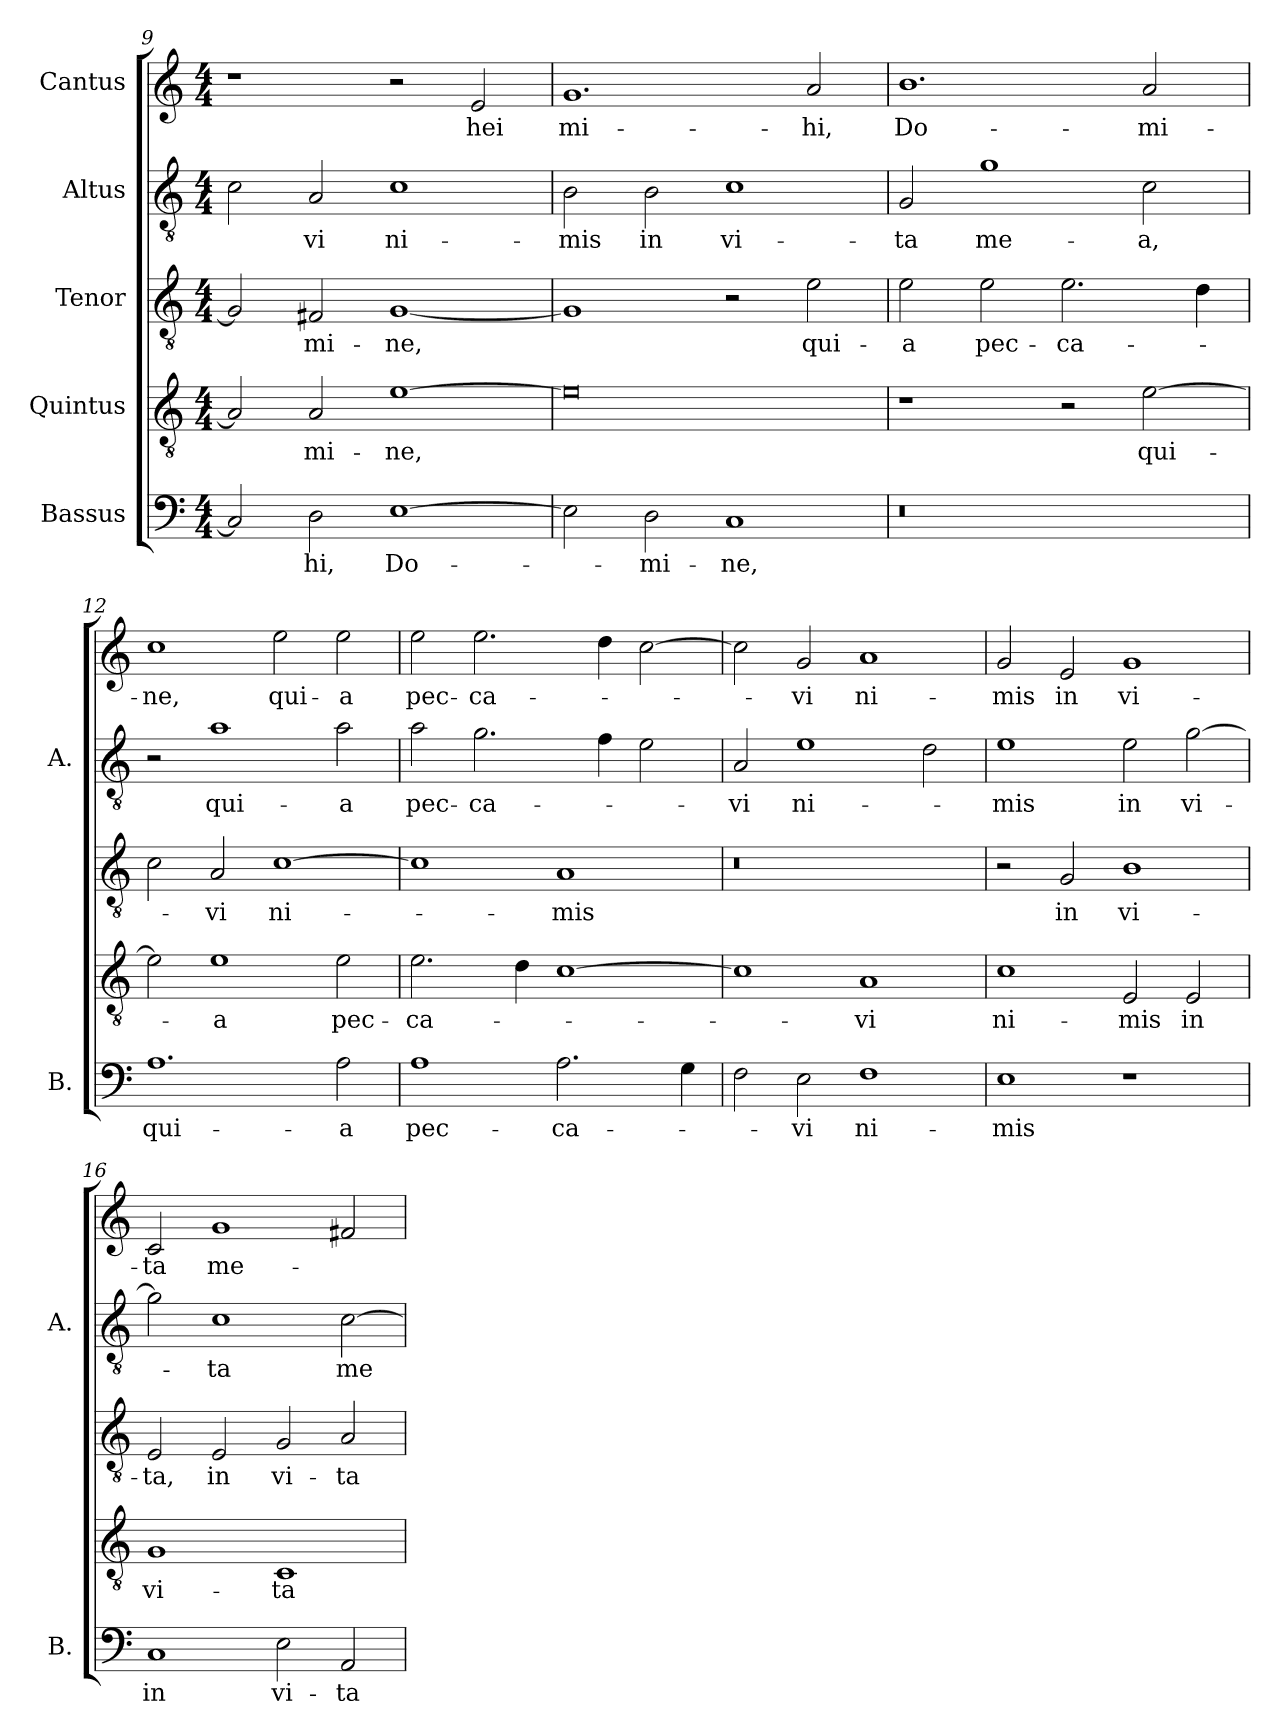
**kern	**text	**kern	**text	**kern	**text	**kern	**text	**kern	**text
*part5	*part5	*part4	*part4	*part3	*part3	*part2	*part2	*part1	*part1
*staff5	*staff5	*staff4	*staff4	*staff3	*staff3	*staff2	*staff2	*staff1	*staff1
*I"Bassus	*	*I"Quintus	*	*I"Tenor	*	*I"Altus	*	*I"Cantus	*
*I'B.	*	*	*	*	*	*I'A.	*	*	*
*clefF4	*	*clefGv2	*	*clefGv2	*	*clefGv2	*	*clefG2	*
*k[]	*	*k[]	*	*k[]	*	*k[]	*	*k[]	*
*C:	*	*C:	*	*C:	*	*C:	*	*C:	*
*M4/4	*	*M4/4	*	*M4/4	*	*M4/4	*	*M4/4	*
=9	=9	=9	=9	=9	=9	=9	=9	=9	=9
2C/]	.	2A/]	.	2G/]	.	2c\	.	1r	.
2D\	-hi,	2A/	-mi-	2F#X/	-mi-	2A/	-vi	.	.
[1E\	Do-	[1e\	-ne,	[1G/	-ne,	1c\	ni-	2r	.
.	.	.	.	.	.	.	.	2e/	hei
=10	=10	=10	=10	=10	=10	=10	=10	=10	=10
2E\]	.	0e\]	.	1G/]	.	2B\	-mis	1.g/	mi-
2D\	-mi-	.	.	.	.	2B\	in	.	.
1C/	-ne,	.	.	2r	.	1c\	vi-	.	.
.	.	.	.	2e\	qui-	.	.	2a/	-hi,
=11	=11	=11	=11	=11	=11	=11	=11	=11	=11
!LO:N:vis=0	!	!	!	!	!	!	!	!	!
1r	.	1r	.	2e\	-a	2G/	-ta	1.b\	Do-
.	.	.	.	2e\	pec-	1g\	me-	.	.
1ryy	.	2r	.	2.e\	-ca-	.	.	.	.
.	.	[2e\	qui-	.	.	2c\	-a,	2a/	-mi-
.	.	.	.	4d\	.	.	.	.	.
=12	=12	=12	=12	=12	=12	=12	=12	=12	=12
1.A\	qui-	2e\]	.	2c\	.	2r	.	1cc\	-ne,
.	.	1e\	-a	2A/	-vi	1a\	qui-	.	.
.	.	.	.	[1c\	ni-	.	.	2ee\	qui-
2A\	-a	2e\	pec-	.	.	2a\	-a	2ee\	-a
=13	=13	=13	=13	=13	=13	=13	=13	=13	=13
1A\	pec-	2.e\	-ca-	1c\]	.	2a\	pec-	2ee\	pec-
.	.	.	.	.	.	2.g\	-ca-	2.ee\	-ca-
.	.	4d\	.	.	.	.	.	.	.
2.A\	-ca-	[1c\	.	1A/	-mis	.	.	.	.
.	.	.	.	.	.	4f\	.	4dd\	.
.	.	.	.	.	.	2e\	.	[2cc\	.
4G\	.	.	.	.	.	.	.	.	.
=14	=14	=14	=14	=14	=14	=14	=14	=14	=14
!	!	!	!	!LO:N:vis=0	!	!	!	!	!
2F\	.	1c\]	.	1r	.	2A/	-vi	2cc\]	.
2E\	-vi	.	.	.	.	1e\	ni-	2g/	-vi
1F\	ni-	1A/	-vi	1ryy	.	.	.	1a/	ni-
.	.	.	.	.	.	2d\	.	.	.
=15	=15	=15	=15	=15	=15	=15	=15	=15	=15
1E\	-mis	1c\	ni-	2r	.	1e\	-mis	2g/	-mis
.	.	.	.	2G/	in	.	.	2e/	in
1r	.	2E/	-mis	1B\	vi-	2e\	in	1g/	vi-
.	.	2E/	in	.	.	[2g\	vi-	.	.
=16	=16	=16	=16	=16	=16	=16	=16	=16	=16
1C/	in	1G/	vi-	2E/	-ta,	2g\]	.	2c/	-ta
.	.	.	.	2E/	in	1c\	-ta	1g/	me-
2E\	vi-	1C/	-ta	2G/	vi-	.	.	.	.
2AA/	-ta	.	.	2A/	-ta	[2c\	me-	2f#X/	.
=	=	=	=	=	=	=	=	=	=
*-	*-	*-	*-	*-	*-	*-	*-	*-	*-
